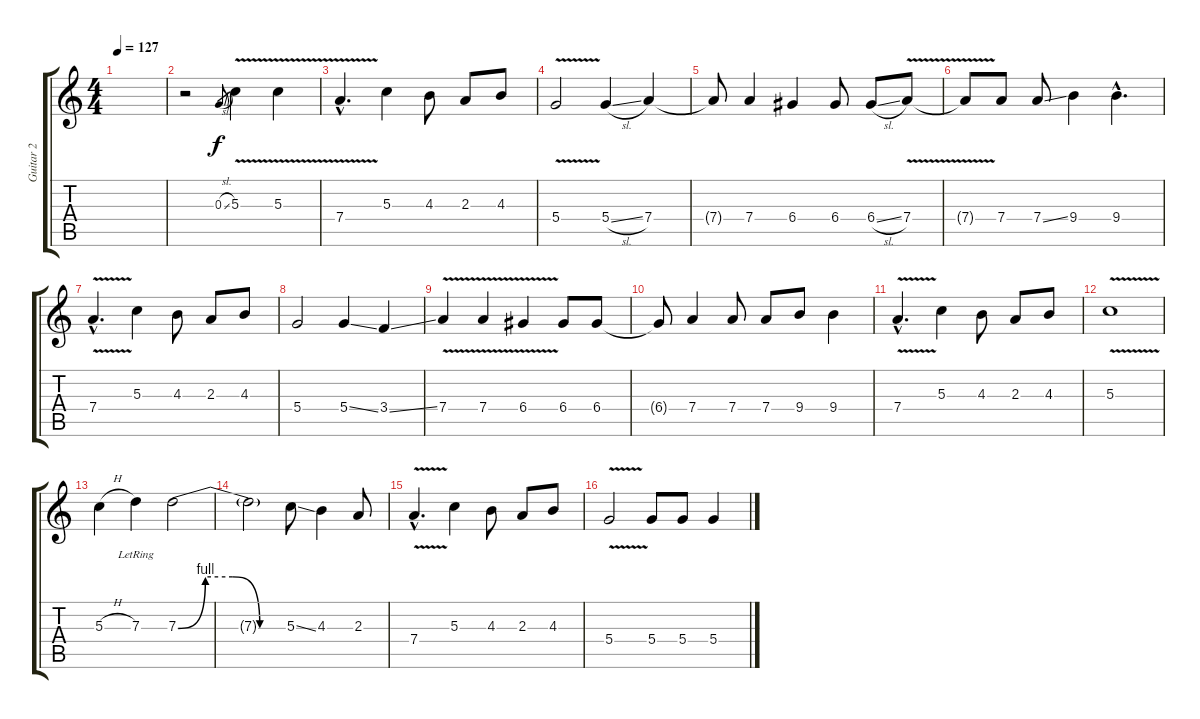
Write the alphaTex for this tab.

\track ("Guitar 2" "Guitar 2") {instrument distortionguitar}
\staff {score tabs}
\tuning (E4 B3 G3 D3 A2 E2) {hide}
\ts (4 4)
\tempo 127
\clef g2
\ks c
|
r.2 0.3{sl}.8{gr} 5.3{v}.4 5.3{v}.4 |
7.4{v hac}.4{d} 5.3.4 4.3.8 2.3.8 4.3.8 |
5.4{v}.2 5.4{sl}.4 7.4.4 |
7.4{t}.8 7.4.4 6.4.4 6.4.8 6.4{sl}.8 7.4{v}.8 |
7.4{t}.8 7.4.8 7.4{ss}.8 9.4.4 9.4{hac}.4{d} |
7.4{v hac}.4{d} 5.3.4 4.3.8 2.3.8 4.3.8 |
5.4.2 5.4{ss}.4 3.4{ss}.4 |
7.4{v}.4 7.4{v}.4 6.4{v}.4 6.4.8 6.4.8 |
6.4{t}.8 7.4.4 7.4.8 7.4.8 9.4.8 9.4.4 |
7.4{v hac}.4{d} 5.3.4 4.3.8 2.3.8 4.3.8 |
5.3{v}.1 |
5.3{h}.4 7.3{lr}.4 7.3{be (custom 0 0 15 4 30 4 45 0 60 0)}.2 |
7.3{t}.2 5.3{ss}.8 4.3.4 2.3.8 |
7.4{v hac}.4{d} 5.3.4 4.3.8 2.3.8 4.3.8 |
5.4{v}.2 5.4.8 5.4.8 5.4.4
